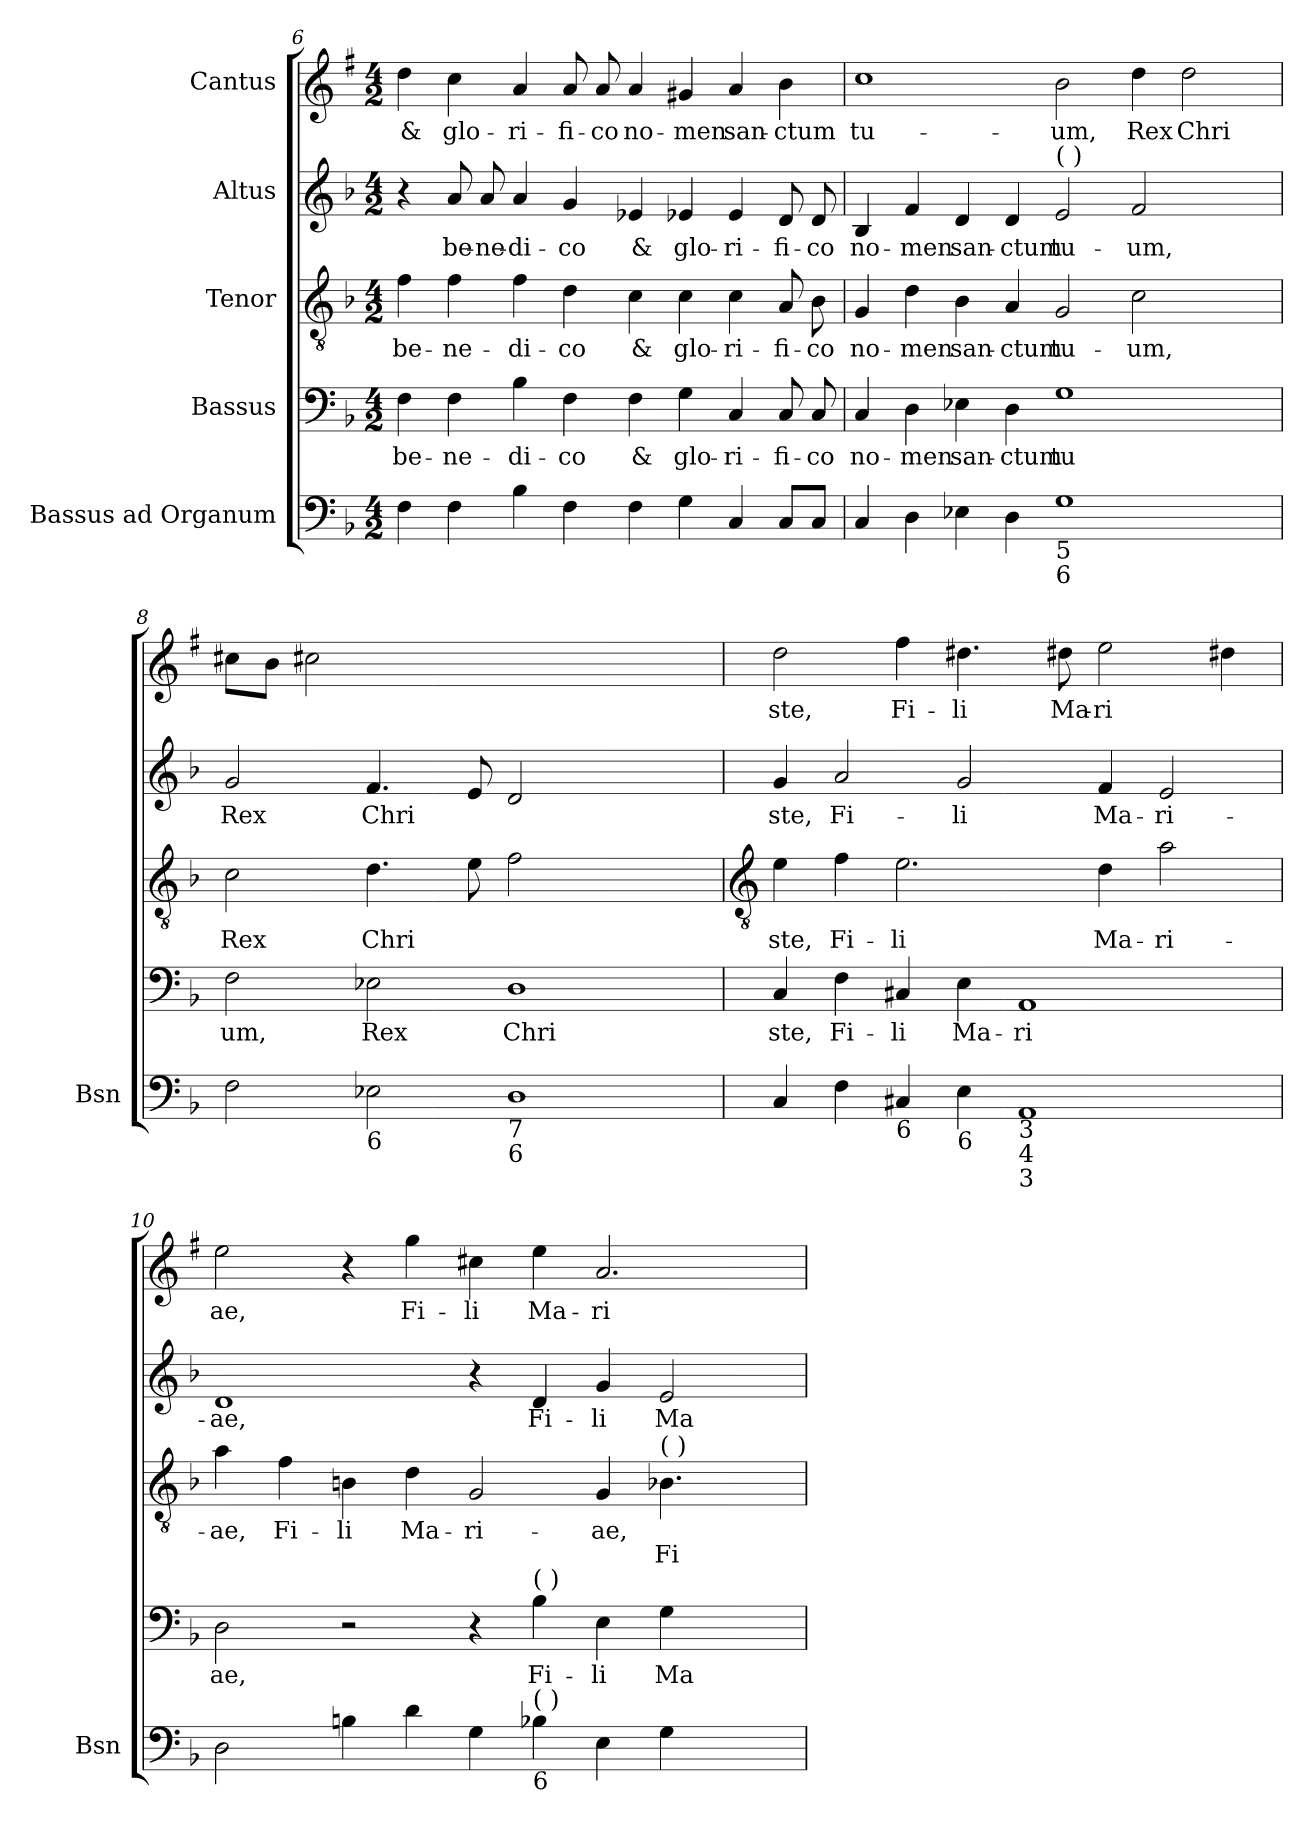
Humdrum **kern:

**kern	**kern	**text	**kern	**text	**text	**kern	**text	**kern	**text
*part5	*part4	*part4	*part3	*part3	*part3	*part2	*part2	*part1	*part1
*staff5	*staff4	*staff4	*staff3	*staff3	*staff3	*staff2	*staff2	*staff1	*staff1
*I"Bassus ad Organum	*I"Bassus	*	*I"Tenor	*	*	*I"Altus	*	*I"Cantus	*
*I'Bsn	*	*	*	*	*	*	*	*	*
*clefF4	*clefF4	*	*clefGv2	*	*	*clefG2	*	*clefG2	*
*	*	*	*	*	*	*	*	*ITrd1c2	*
*k[b-]	*k[b-]	*	*k[b-]	*	*	*k[b-]	*	*k[b-]	*
*F:	*F:	*	*F:	*	*	*F:	*	*F:	*
*M4/2	*M4/2	*	*M4/2	*	*	*M4/2	*	*M4/2	*
=6	=6	=6	=6	=6	=6	=6	=6	=6	=6
!	!	!LO:LY:b	!	!LO:LY:b	!	!	!	!	!LO:LY:b
4F	4F	be-	4f	be-	.	4r	.	4cc	&
!	!	!LO:LY:b	!	!LO:LY:b	!	!	!LO:LY:b	!	!LO:LY:b
4F	4F	-ne-	4f	-ne-	.	8a	be-	4b-	glo-
!	!	!	!	!	!	!	!LO:LY:b	!	!
.	.	.	.	.	.	8a	-ne-	.	.
!	!	!LO:LY:b	!	!LO:LY:b	!	!	!LO:LY:b	!	!LO:LY:b
4B-	4B-	-di-	4f	-di-	.	4a	-di-	4g	-ri-
!	!	!LO:LY:b	!	!LO:LY:b	!	!	!LO:LY:b	!	!LO:LY:b
4F	4F	-co	4d	-co	.	4g	-co	8g	-fi-
!	!	!	!	!	!	!	!	!	!LO:LY:b
.	.	.	.	.	.	.	.	8g	-co
!	!	!LO:LY:b	!	!LO:LY:b	!	!	!LO:LY:b	!	!LO:LY:b
4F	4F	&	4c	&	.	4e-X	&	4g	no-
!	!	!LO:LY:b	!	!LO:LY:b	!	!	!LO:LY:b	!	!LO:LY:b
4G	4G	glo-	4c	glo-	.	4e-X	glo-	4f#X	-men
!	!	!LO:LY:b	!	!LO:LY:b	!	!	!LO:LY:b	!	!LO:LY:b
4C	4C	-ri-	4c	-ri-	.	4e-	-ri-	4g	san-
!	!	!LO:LY:b	!	!LO:LY:b	!	!	!LO:LY:b	!	!LO:LY:b
8CL	8C	-fi-	8A	-fi-	.	8d	-fi-	4a	-ctum
!	!	!LO:LY:b	!	!LO:LY:b	!	!	!LO:LY:b	!	!
8CJ	8C	-co	8B-	-co	.	8d	-co	.	.
=7	=7	=7	=7	=7	=7	=7	=7	=7	=7
!	!	!LO:LY:b	!	!LO:LY:b	!	!	!LO:LY:b	!	!LO:LY:b
4C	4C	no-	4G	no-	.	4B-	no-	1b-	tu-
!	!	!LO:LY:b	!	!LO:LY:b	!	!	!LO:LY:b	!	!
4D	4D	-men	4d	-men	.	4f	-men	.	.
!	!	!LO:LY:b	!	!LO:LY:b	!	!	!LO:LY:b	!	!
4E-X	4E-X	san-	4B-	san-	.	4d	san-	.	.
!	!	!LO:LY:b	!	!LO:LY:b	!	!	!LO:LY:b	!	!
4D	4D	-ctum	4A	-ctum	.	4d	-ctum	.	.
!	!	!	!	!	!	!LO:TX:a:t=(  )	!	!	!
!LO:TX:b:t=5	!	!	!	!	!	!	!	!	!
!LO:TX:b:t=6	!	!	!	!	!	!	!	!	!
!	!	!LO:LY:b	!	!LO:LY:b	!	!	!LO:LY:b	!	!LO:LY:b
1G	1G	tu	2G	tu-	.	2e	tu-	2a	-um,
!	!	!	!	!LO:LY:b	!	!	!LO:LY:b	!	!LO:LY:b
.	.	.	2c	-um,	.	2f	-um,	4cc	Rex
!	!	!	!	!	!	!	!	!	!LO:LY:b
.	.	.	.	.	.	.	.	2cc	Chri
4ryy	4ryy	.	4ryy	.	.	4ryy	.	.	.
=8	=8	=8	=8	=8	=8	=8	=8	=8	=8
!	!	!LO:LY:b	!	!LO:LY:b	!	!	!LO:LY:b	!	!
2F	2F	um,	2c	Rex	.	2g	Rex	8bnL	.
.	.	.	.	.	.	.	.	8aJ	.
.	.	.	.	.	.	.	.	2bn	.
!LO:TX:b:t=6	!	!	!	!	!	!	!	!	!
!	!	!LO:LY:b	!	!LO:LY:b	!	!	!LO:LY:b	!	!
2E-X	2E-X	Rex	4.d	Chri	.	4.f	Chri	.	.
.	.	.	.	.	.	.	.	1ryy	.
.	.	.	8e	.	.	8e	.	.	.
!LO:TX:b:t=7	!	!	!	!	!	!	!	!	!
!LO:TX:b:t=6	!	!	!	!	!	!	!	!	!
!	!	!LO:LY:b	!	!	!	!	!	!	!
1D	1D	Chri	2f	.	.	2d	.	.	.
.	.	.	2ryy	.	.	2ryy	.	.	.
.	.	.	.	.	.	.	.	4ryy	.
!!LO:LB:g=z
=9	=9	=9	=9	=9	=9	=9	=9	=9	=9
*	*	*	*clefGv2	*	*	*	*	*	*
!	!	!LO:LY:b	!	!LO:LY:b	!	!	!LO:LY:b	!	!LO:LY:b
4C	4C	ste,	4e	ste,	.	4g	ste,	2cc	ste,
!	!	!LO:LY:b	!	!LO:LY:b	!	!	!LO:LY:b	!	!
4F	4F	Fi-	4f	Fi-	.	2a	Fi-	.	.
!LO:TX:b:t=6	!	!	!	!	!	!	!	!	!
!	!	!LO:LY:b	!	!LO:LY:b	!	!	!	!	!LO:LY:b
4C#X	4C#X	-li	2.e	-li	.	.	.	4ee	Fi-
!LO:TX:b:t=6	!	!	!	!	!	!	!	!	!
!	!	!LO:LY:b	!	!	!	!	!LO:LY:b	!	!LO:LY:b
4E	4E	Ma-	.	.	.	2g	-li	4.cc#X	-li
!LO:TX:b:t=3	!	!	!	!	!	!	!	!	!
!LO:TX:b:t=4	!	!	!	!	!	!	!	!	!
!LO:TX:b:t=3	!	!	!	!	!	!	!	!	!
!	!	!LO:LY:b	!	!	!	!	!	!	!
1AA	1AA	-ri	.	.	.	.	.	.	.
!	!	!	!	!	!	!	!	!	!LO:LY:b
.	.	.	.	.	.	.	.	8cc#X	Ma-
!	!	!	!	!LO:LY:b	!	!	!LO:LY:b	!	!LO:LY:b
.	.	.	4d	Ma-	.	4f	Ma-	2dd	-ri
!	!	!	!	!LO:LY:b	!	!	!LO:LY:b	!	!
.	.	.	2a	-ri-	.	2e	-ri-	.	.
.	.	.	.	.	.	.	.	4cc#X	.
=10	=10	=10	=10	=10	=10	=10	=10	=10	=10
!	!	!LO:LY:b	!	!LO:LY:b	!	!	!LO:LY:b	!	!LO:LY:b
2D	2D	ae,	4a	-ae,	.	1d	-ae,	2dd	ae,
!	!	!	!	!LO:LY:b	!	!	!	!	!
.	.	.	4f	Fi-	.	.	.	.	.
!	!	!	!	!LO:LY:b	!	!	!	!	!
4Bn	2r	.	4Bn	-li	.	.	.	4r	.
!	!	!	!	!LO:LY:b	!	!	!	!	!LO:LY:b
4d	.	.	4d	Ma-	.	.	.	4ff	Fi-
!	!	!	!	!LO:LY:b	!	!	!	!	!LO:LY:b
4G	4r	.	2G	-ri-	.	4r	.	4bn	-li
!	!LO:TX:a:t=(  )	!	!	!	!	!	!	!	!
!LO:TX:a:t=(  )	!	!	!	!	!	!	!	!	!
!LO:TX:b:t=6	!	!	!	!	!	!	!	!	!
!	!	!LO:LY:b	!	!	!	!	!LO:LY:b	!	!LO:LY:b
4B-	4B-	Fi-	.	.	.	4d	Fi-	4dd	Ma-
!	!	!LO:LY:b	!	!LO:LY:b	!	!	!LO:LY:b	!	!LO:LY:b
4E	4E	-li	4G	-ae,	.	4g	-li	2.g	-ri
!	!	!	!LO:TX:a:t=(  )	!	!	!	!	!	!
!	!	!LO:LY:b	!	!	!LO:LY:b	!	!LO:LY:b	!	!
4G	4G	Ma-	4.B-	.	Fi	2e	Ma	.	.
4ryy	4ryy	.	.	.	.	.	.	.	.
.	.	.	8ryy	.	.	.	.	.	.
=	=	=	=	=	=	=	=	=	=
*-	*-	*-	*-	*-	*-	*-	*-	*-	*-
